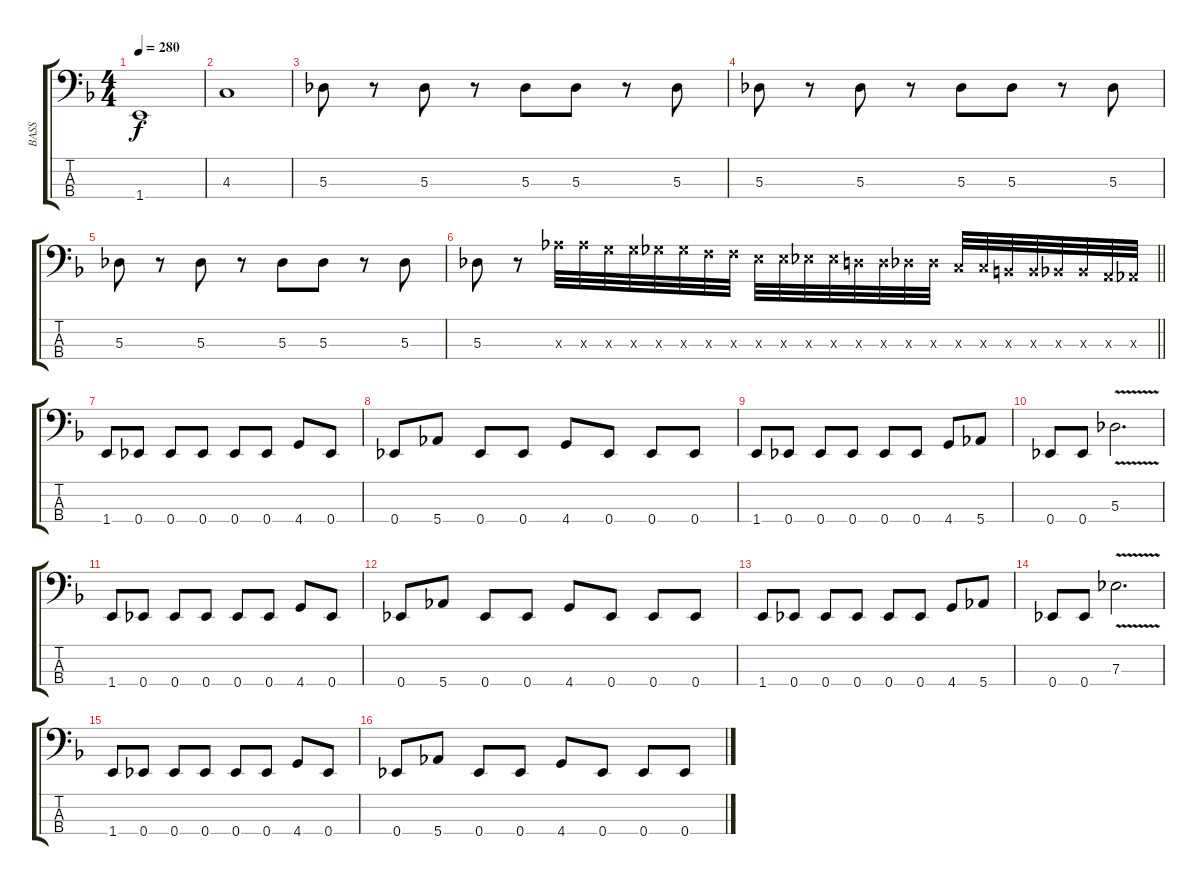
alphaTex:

\track ("BASS" "BASS") {instrument electricbassfinger}
\staff {score tabs}
\tuning (Gb2 Db2 Ab1 Eb1) {hide}
\ts (4 4)
\tempo 280
\clef f4
\ks dminor
1.4.1{dy f} |
4.3.1 |
5.3.8 r.8 5.3.8 r.8 5.3.8 5.3.8 r.8 5.3.8 |
5.3.8 r.8 5.3.8 r.8 5.3.8 5.3.8 r.8 5.3.8 |
5.3.8 r.8 5.3.8 r.8 5.3.8 5.3.8 r.8 5.3.8 |
\barLineRight lightlight
5.3.8 r.8 12.3{x}.32 12.3{x}.32 11.3{x}.32 11.3{x}.32 10.3{x}.32 10.3{x}.32 9.3{x}.32 9.3{x}.32 8.3{x}.32 8.3{x}.32 7.3{x}.32 7.3{x}.32 6.3{x}.32 6.3{x}.32 5.3{x}.32 5.3{x}.32 4.3{x}.32 4.3{x}.32 3.3{x}.32 3.3{x}.32 2.3{x}.32 2.3{x}.32 1.3{x}.32 0.3{x}.32 |
1.4.8 0.4.8 0.4.8 0.4.8 0.4.8 0.4.8 4.4.8 0.4.8 |
0.4.8 5.4.8 0.4.8 0.4.8 4.4.8 0.4.8 0.4.8 0.4.8 |
1.4.8 0.4.8 0.4.8 0.4.8 0.4.8 0.4.8 4.4.8 5.4.8 |
0.4.8 0.4.8 5.3{v}.2{d} |
1.4.8 0.4.8 0.4.8 0.4.8 0.4.8 0.4.8 4.4.8 0.4.8 |
0.4.8 5.4.8 0.4.8 0.4.8 4.4.8 0.4.8 0.4.8 0.4.8 |
1.4.8 0.4.8 0.4.8 0.4.8 0.4.8 0.4.8 4.4.8 5.4.8 |
0.4.8 0.4.8 7.3{v}.2{d} |
1.4.8 0.4.8 0.4.8 0.4.8 0.4.8 0.4.8 4.4.8 0.4.8 |
0.4.8 5.4.8 0.4.8 0.4.8 4.4.8 0.4.8 0.4.8 0.4.8
